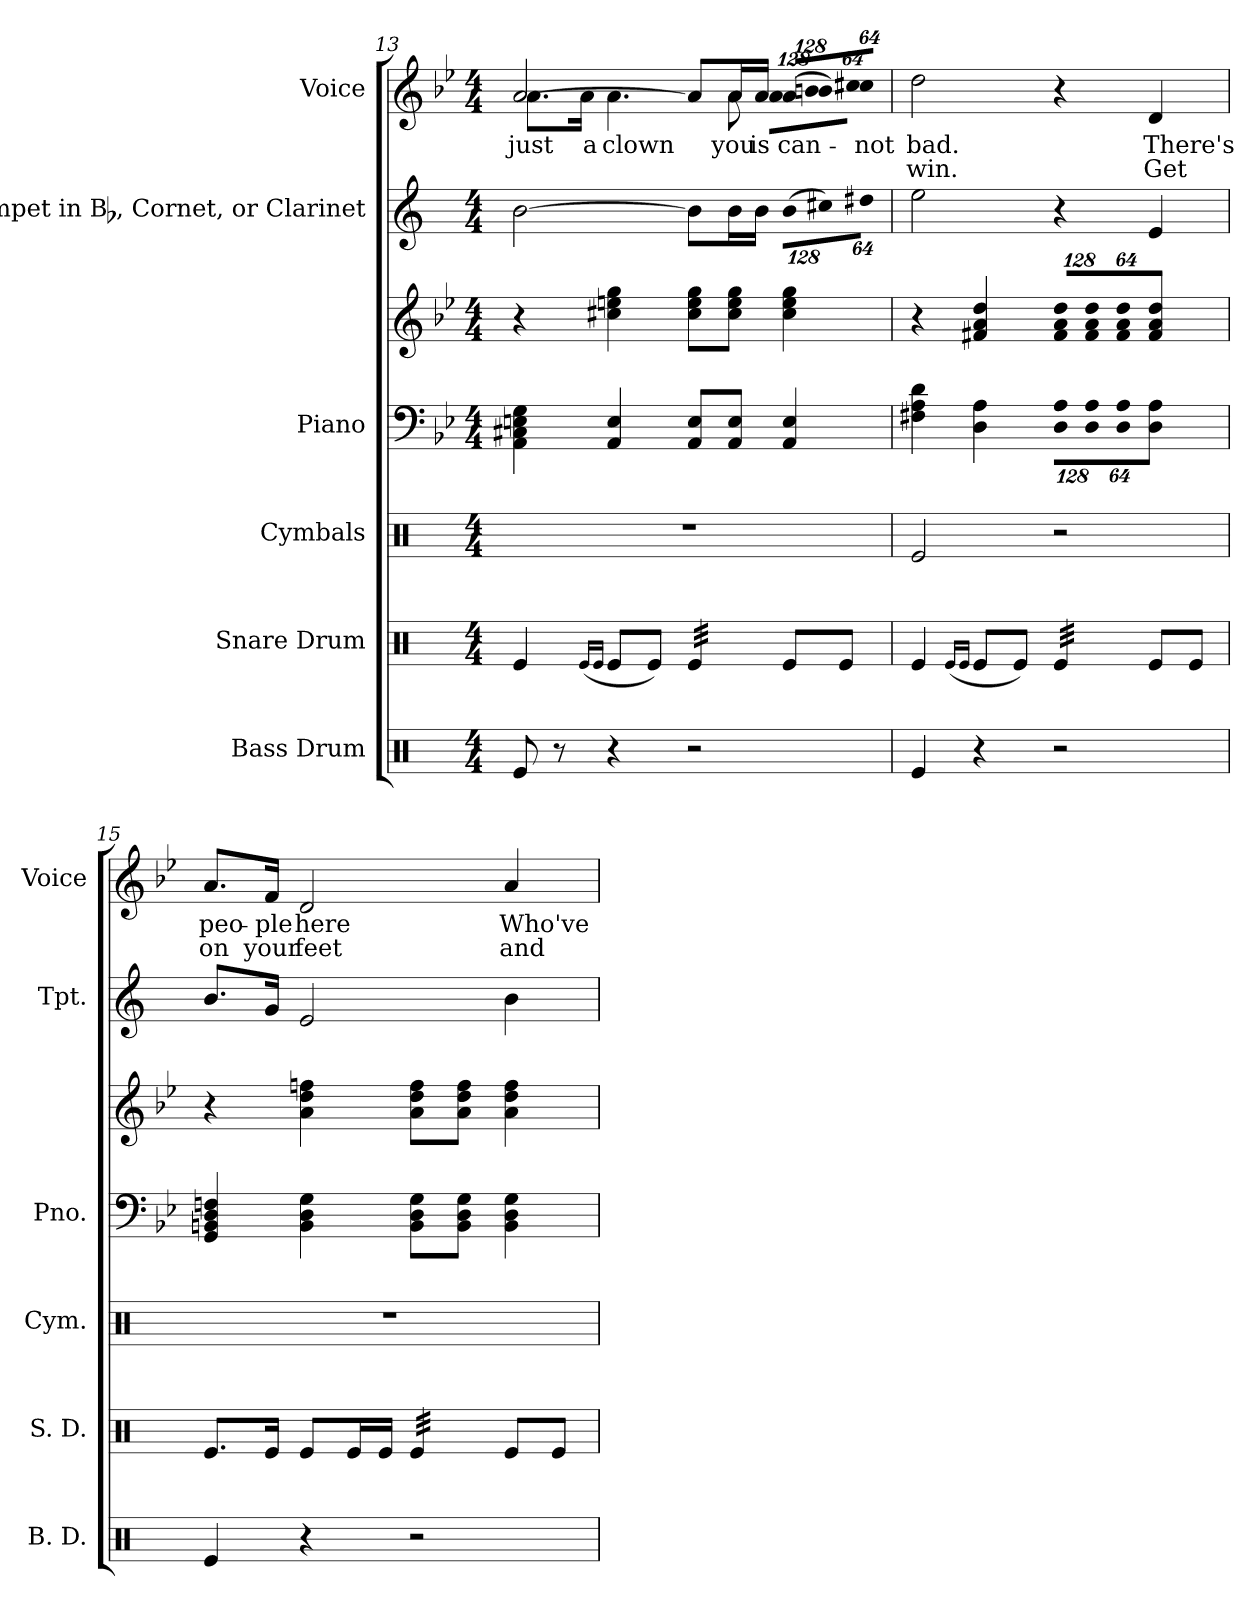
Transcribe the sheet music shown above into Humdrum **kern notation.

**kern	**kern	**kern	**kern	**kern	**kern	**kern	**text	**text
*part6	*part5	*part4	*part3	*part3	*part2	*part1	*part1	*part1
*staff7	*staff6	*staff5	*staff4	*staff3	*staff2	*staff1	*staff1	*staff1
*I"Bass Drum	*I"Snare Drum	*I"Cymbals	*I"Piano	*	*I"Trumpet in Bb, Cornet, or Clarinet	*I"Voice	*	*
*I'B. D.	*I'S. D.	*I'Cym.	*I'Pno.	*	*I'Tpt.	*I'Voice	*	*
*clefX	*clefX	*clefX	*clefF4	*clefG2	*clefG2	*clefG2	*	*
*	*	*	*	*	*ITrd1c2	*	*	*
*k[]	*k[]	*k[]	*k[b-e-]	*k[b-e-]	*k[b-e-]	*k[b-e-]	*	*
*C:	*C:	*C:	*B-:	*B-:	*B-:	*B-:	*	*
*M4/4	*M4/4	*M4/4	*M4/4	*M4/4	*M4/4	*M4/4	*	*
=13	=13	=13	=13	=13	=13	=13	=13	=13
!	!	!	!	!	!	!	!LO:LY:b:color=#000000	!
*	*	*	*	*	*	*^	*	*
!	!	!	!	!	!	!	!	!LO:LY:b:color=#000000	!
8Rei/	4Rei/	1r	4AAi\ 4C#Xi 4Eni 4Gi	4r	[2ai\	[2ai/	8.ai\L	just	.
8r	.	.	.	.	.	.	.	.	.
!	!	!	!	!	!	!	!	!LO:LY:b:color=#000000	!
.	.	.	.	.	.	.	16ai\Jk	a	.
.	(16qRei/LL	.	.	.	.	.	.	.	.
.	16qRei/JJ	.	.	.	.	.	.	.	.
!	!	!	!	!	!	!	!	!LO:LY:b:color=#000000	!
4r	8Rei/L	.	4AAi/ 4Ei	4cc#Xi\ 4eeni 4ggi	.	.	4.ai\	clown	.
.	8Rei/J)	.	.	.	.	.	.	.	.
*	*tremolo	*	*	*	*	*	*	*	*
2r	32Rei/LLL	.	8AAi/ 8EiL	8cc#i\ 8eei 8ggiL	8ai\L]	8ai/L]	.	.	.
.	32Rei/	.	.	.	.	.	.	.	.
.	32Rei/	.	.	.	.	.	.	.	.
.	32Rei/	.	.	.	.	.	.	.	.
!	!	!	!	!	!	!	!	!LO:LY:b:color=#000000	!
!	!	!	!	!	!	!	!	!LO:LY:b:color=#000000	!
.	32Rei/	.	8AAi/ 8EiJ	8cc#i\ 8eei 8ggiJ	16ai\L	16ai/L	8ai\	you	.
.	32Rei/	.	.	.	.	.	.	.	.
!	!	!	!	!	!	!	!	!LO:LY:b:color=#000000	!
.	32Rei/	.	.	.	16ai\JJ	16ai/JJ	.	is	.
.	32Rei/JJJ	.	.	.	.	.	.	.	.
*	*Xtremolo	*	*	*	*	*	*	*	*
*	*	*	*	*	*Xbrackettup	*	*	*	*
!	!	!	!	!	!LO:N:vis=8	!	!	!	!
*	*	*	*	*	*	*Xbrackettup	*	*	*
!	!	!	!	!	!	!LO:N:vis=8	!	!	!
!	!	!	!	!	!	!	!LO:N:vis=8	!LO:LY:b:color=#000000	!
!	!	!	!	!	!	!	!	!LO:LY:b:color=#000000	!
.	8Rei/L	.	4AAi/ 4Ei	4cc#i\ 4eei 4ggi	(1024%85ai\L	(1024%85ai/L	1024%85ai\L	can-	.
!	!	!	!	!	!LO:N:vis=8	!LO:N:vis=8	!LO:N:vis=8	!	!
.	.	.	.	.	1024%85bni\)	1024%85bni/)	1024%85bi\	.	.
.	8Rei/J	.	.	.	.	.	.	.	.
!	!	!	!	!	!LO:N:vis=8	!LO:N:vis=8	!	!	!
!	!	!	!	!	!	!	!LO:N:vis=8	!LO:LY:b:color=#000000	!
!	!	!	!	!	!	!	!	!LO:LY:b:color=#000000	!
.	.	.	.	.	512%43cc#Xi\J	512%43cc#Xi/J	512%43cc#i\J	-not	.
*	*	*	*	*	*	*v	*v	*	*
=14	=14	=14	=14	=14	=14	=14	=14	=14
*	*	*	*	*	*	*^	*	*
!	!	!	!	!	!	!	!	!LO:LY:b:color=#000000	!LO:LY:b:color=#000000
*	*	*	*	*	*	*v	*v	*	*
4Rei/	4Rei/	2Rei/	4F#Xi\ 4Ai 4di	4r	2ddi\	2ddi\	bad.	win.
.	(16qRei/LL	.	.	.	.	.	.	.
.	16qRei/JJ	.	.	.	.	.	.	.
4r	8Rei/L	.	4Di\ 4Ai	4f#Xi/ 4ai 4ddi	.	.	.	.
.	8Rei/J)	.	.	.	.	.	.	.
*	*	*	*Xbrackettup	*	*	*	*	*
!	!	!	!LO:N:vis=8	!	!	!	!	!
*	*	*	*	*Xbrackettup	*	*	*	*
!	!	!	!	!LO:N:vis=8	!	!	!	!
*	*tremolo	*	*	*	*	*	*	*
2r	32Rei/LLL	2r	1024%85Di\ 1024%85AiL	1024%85f#i/ 1024%85ai 1024%85ddiL	4r	4r	.	.
.	32Rei/	.	.	.	.	.	.	.
.	32Rei/	.	.	.	.	.	.	.
!	!	!	!LO:N:vis=8	!LO:N:vis=8	!	!	!	!
.	.	.	1024%85Di\ 1024%85Ai	1024%85f#i/ 1024%85ai 1024%85ddi	.	.	.	.
.	32Rei/	.	.	.	.	.	.	.
.	32Rei/	.	.	.	.	.	.	.
.	32Rei/	.	.	.	.	.	.	.
!	!	!	!LO:N:vis=8	!LO:N:vis=8	!	!	!	!
.	.	.	512%43Di\ 512%43AiJ	512%43f#i/ 512%43ai 512%43ddiJ	.	.	.	.
.	32Rei/	.	.	.	.	.	.	.
.	32Rei/JJJ	.	.	.	.	.	.	.
*	*Xtremolo	*	*	*	*	*	*	*
!	!	!	!	!	!	!	!LO:LY:b:color=#000000	!LO:LY:b:color=#000000
.	8Rei/L	.	4Di\ 4Ai	4f#i/ 4ai 4ddi	4di/	4di/	There's	Get
.	8Rei/J	.	.	.	.	.	.	.
!!LO:LB:g=z
=15	=15	=15	=15	=15	=15	=15	=15	=15
!	!	!	!	!	!	!	!LO:LY:b:color=#000000	!LO:LY:b:color=#000000
4Rei/	8.Rei/L	1r	4GGi/ 4BBni 4Di 4Fni	4r	8.ai/L	8.ai/L	peo-	on
!	!	!	!	!	!	!	!LO:LY:b:color=#000000	!LO:LY:b:color=#000000
.	16Rei/Jk	.	.	.	16fi/Jk	16fi/Jk	-ple	your
!	!	!	!	!	!	!	!LO:LY:b:color=#000000	!LO:LY:b:color=#000000
4r	8Rei/L	.	4BBi\ 4Di 4Gi	4ai\ 4ddi 4ffni	2di/	2di/	here	feet
.	16Rei/L	.	.	.	.	.	.	.
.	16Rei/JJ	.	.	.	.	.	.	.
*	*tremolo	*	*	*	*	*	*	*
2r	32Rei/LLL	.	8BBi\ 8Di 8GiL	8ai\ 8ddi 8ffiL	.	.	.	.
.	32Rei/	.	.	.	.	.	.	.
.	32Rei/	.	.	.	.	.	.	.
.	32Rei/	.	.	.	.	.	.	.
.	32Rei/	.	8BBi\ 8Di 8GiJ	8ai\ 8ddi 8ffiJ	.	.	.	.
.	32Rei/	.	.	.	.	.	.	.
.	32Rei/	.	.	.	.	.	.	.
.	32Rei/JJJ	.	.	.	.	.	.	.
*	*Xtremolo	*	*	*	*	*	*	*
!	!	!	!	!	!	!	!LO:LY:b:color=#000000	!LO:LY:b:color=#000000
.	8Rei/L	.	4BBi\ 4Di 4Gi	4ai\ 4ddi 4ffi	4ai\	4ai/	Who've	and
.	8Rei/J	.	.	.	.	.	.	.
=	=	=	=	=	=	=	=	=
*-	*-	*-	*-	*-	*-	*-	*-	*-
